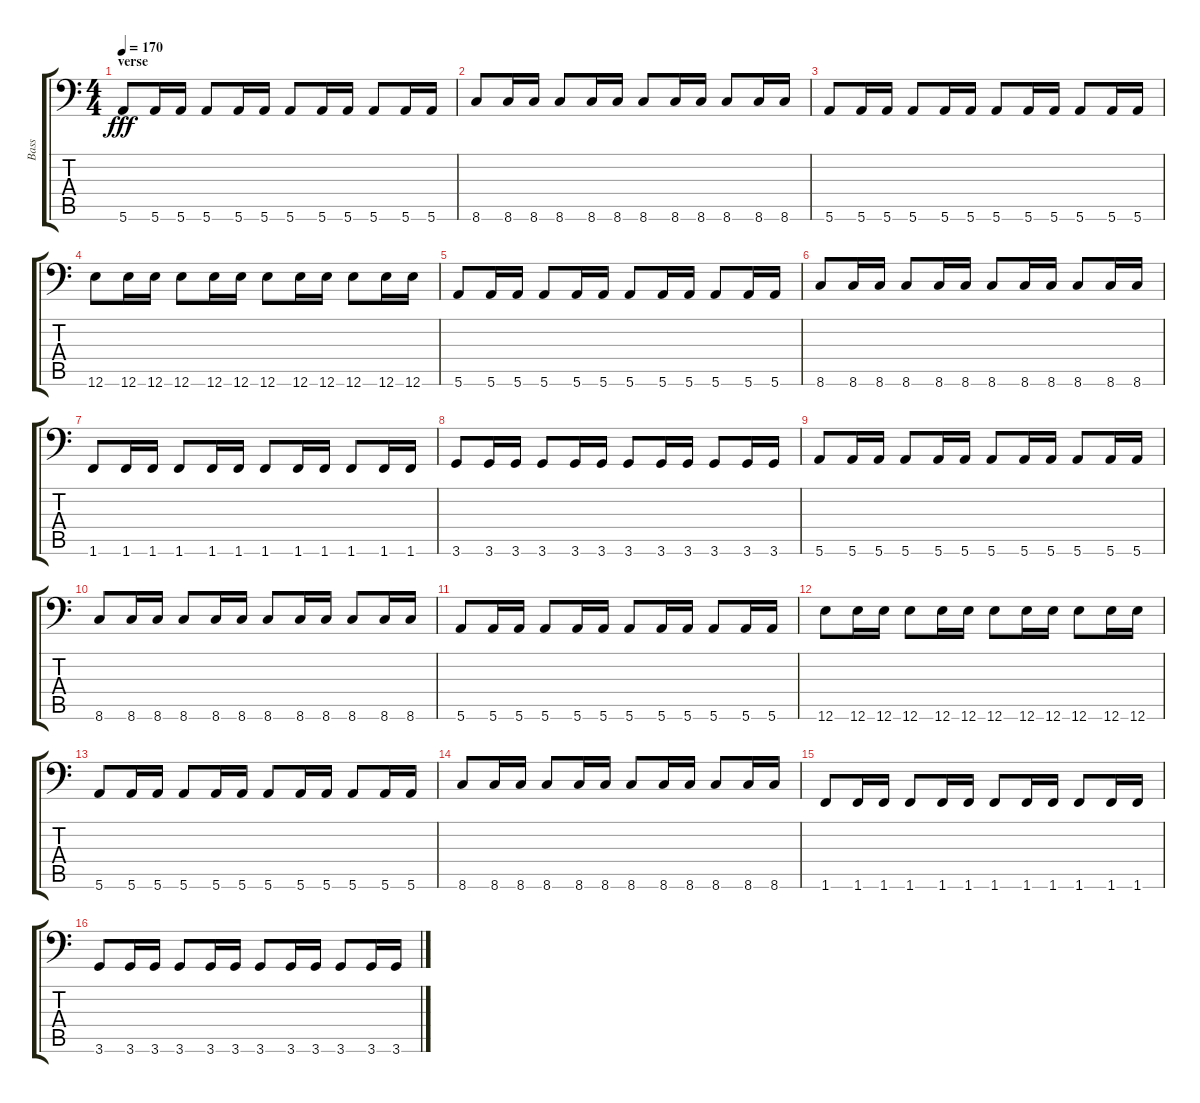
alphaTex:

\track ("Bass" "Bass") {instrument electricbassfinger}
\staff {score tabs}
\tuning (E3 B2 G2 D2 A1 E1) {hide}
\ts (4 4)
\section ("" "verse")
\tempo 170
\clef f4
\ks c
5.6.8{dy fff} 5.6.16 5.6.16 5.6.8 5.6.16 5.6.16 5.6.8 5.6.16 5.6.16 5.6.8 5.6.16 5.6.16 |
8.6.8 8.6.16 8.6.16 8.6.8 8.6.16 8.6.16 8.6.8 8.6.16 8.6.16 8.6.8 8.6.16 8.6.16 |
5.6.8 5.6.16 5.6.16 5.6.8 5.6.16 5.6.16 5.6.8 5.6.16 5.6.16 5.6.8 5.6.16 5.6.16 |
12.6.8 12.6.16 12.6.16 12.6.8 12.6.16 12.6.16 12.6.8 12.6.16 12.6.16 12.6.8 12.6.16 12.6.16 |
5.6.8 5.6.16 5.6.16 5.6.8 5.6.16 5.6.16 5.6.8 5.6.16 5.6.16 5.6.8 5.6.16 5.6.16 |
8.6.8 8.6.16 8.6.16 8.6.8 8.6.16 8.6.16 8.6.8 8.6.16 8.6.16 8.6.8 8.6.16 8.6.16 |
1.6.8 1.6.16 1.6.16 1.6.8 1.6.16 1.6.16 1.6.8 1.6.16 1.6.16 1.6.8 1.6.16 1.6.16 |
3.6.8 3.6.16 3.6.16 3.6.8 3.6.16 3.6.16 3.6.8 3.6.16 3.6.16 3.6.8 3.6.16 3.6.16 |
5.6.8 5.6.16 5.6.16 5.6.8 5.6.16 5.6.16 5.6.8 5.6.16 5.6.16 5.6.8 5.6.16 5.6.16 |
8.6.8 8.6.16 8.6.16 8.6.8 8.6.16 8.6.16 8.6.8 8.6.16 8.6.16 8.6.8 8.6.16 8.6.16 |
5.6.8 5.6.16 5.6.16 5.6.8 5.6.16 5.6.16 5.6.8 5.6.16 5.6.16 5.6.8 5.6.16 5.6.16 |
12.6.8 12.6.16 12.6.16 12.6.8 12.6.16 12.6.16 12.6.8 12.6.16 12.6.16 12.6.8 12.6.16 12.6.16 |
5.6.8 5.6.16 5.6.16 5.6.8 5.6.16 5.6.16 5.6.8 5.6.16 5.6.16 5.6.8 5.6.16 5.6.16 |
8.6.8 8.6.16 8.6.16 8.6.8 8.6.16 8.6.16 8.6.8 8.6.16 8.6.16 8.6.8 8.6.16 8.6.16 |
1.6.8 1.6.16 1.6.16 1.6.8 1.6.16 1.6.16 1.6.8 1.6.16 1.6.16 1.6.8 1.6.16 1.6.16 |
3.6.8 3.6.16 3.6.16 3.6.8 3.6.16 3.6.16 3.6.8 3.6.16 3.6.16 3.6.8 3.6.16 3.6.16
